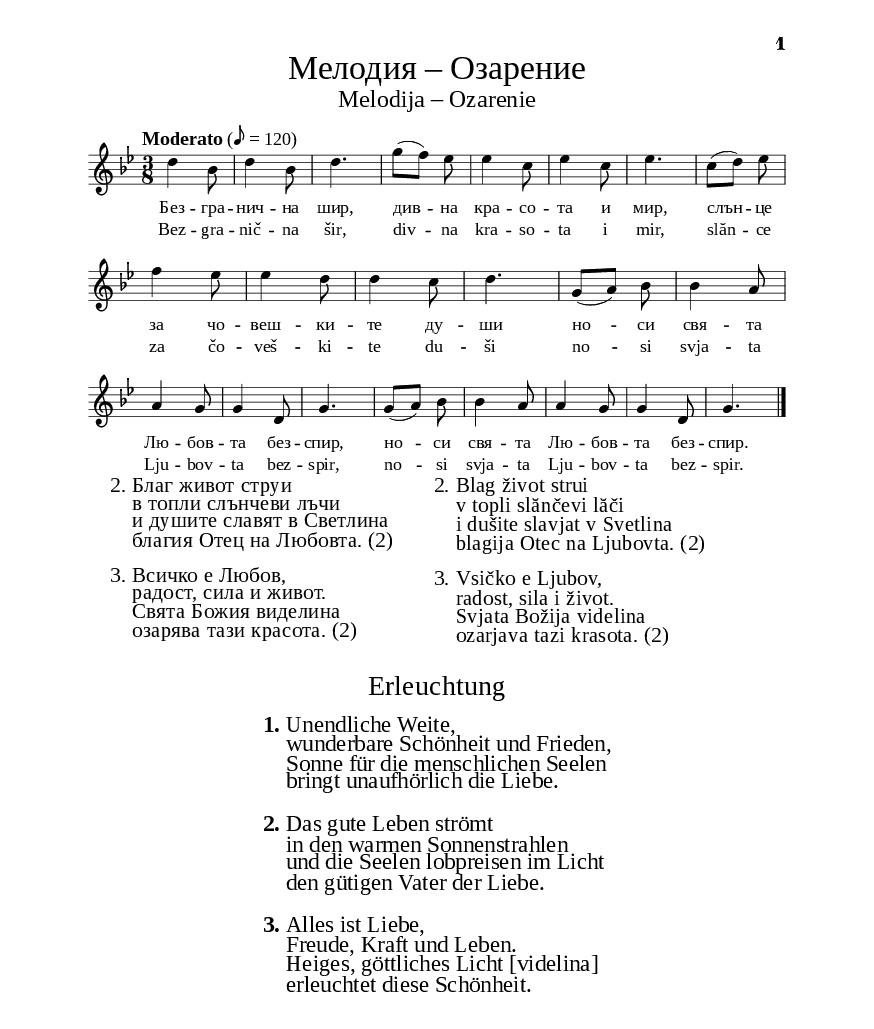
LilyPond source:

\version "2.24.2"

% include paper part and global functions
\include "include/globals.ily"

\bookpart {
  \label #'ref189
  \tocItem \markup "Мелодия – Озарение – Melodija – Ozarenie"
  \include "include/bookpart-paper.ily"
  \score {
    \include "include/score-layout.ily"

    \new Voice \absolute {
      \clef treble
      \key g \minor
      \time 3/8
      \tempoFunc "Moderato" 8 "120"
      \autoBeamOff
      d''4 bes'8 | % 2
      d''4 bes'8 | % 3
      d''4. | % 4
      g''8 ( [ f''8 ) ] es''8 | % 5
      es''4 c''8 | % 6
      es''4 c''8 | % 7
      es''4. | % 8
      c''8 ( [ d''8 ) ] es''8 \break | % 9
      f''4 es''8 |
      es''4 d''8 | % 11
      d''4 c''8 | % 12
      d''4. | % 13
      g'8 ( [  a'8 ) ] bes'8 | % 14
      bes'4  a'8 \break | % 15
      a'4  g'8 | % 16
      g'4  d'8 | % 17
      g'4. | % 18
      g'8 ( [  a'8 ) ] bes'8 | % 19
      bes'4  a'8 |
      a'4  g'8 | % 21
      g'4  d'8 | % 22
      g'4. \bar "|."
    }

    \addlyrics {
      Без -- гра -- нич -- на шир, див
      -- на кра -- со -- та и мир,
      слън -- це за чо -- веш -- ки --
      те ду -- ши но -- си свя -- та
      Лю -- бов -- та без -- спир, но --
      си свя -- та Лю -- бов -- та без --
      спир.}
     \addlyrics {
      Bez -- gra -- nič -- na šir, div
      -- na kra -- so -- ta i mir,
      slăn -- ce za čo -- veš -- ki --
      te du -- ši no -- si svja -- ta
      Lju -- bov -- ta bez -- spir, no --
      si svja -- ta Lju -- bov -- ta bez --
      spir.}

        \header {
          title = \titleFunc "Мелодия – Озарение" "Melodija – Ozarenie"
        }

        \midi{}

      } % score

      \markup \fontsize #bgCoupletFontSize {
        \hspace #3
        \override #`(baseline-skip . ,bgCoupletBaselineSkip)
        \column {

          \line {   2.  Благ живот струи }
          \line {   "   " в топли слънчеви лъчи }
          \line {   "   " и душите славят в Светлина }
          \line {   "   " благия Отец на Любовта. (2) }
          \line {   "   " }
          \line {   3. Всичко е Любов, }
          \line {   "   " радост, сила и живот. }
          \line {   "   " Свята Божия виделина }
          \line {   "   " озарява тази красота. (2)}
        }

        \hspace #5
        \override #`(baseline-skip . ,bgCoupletBaselineSkip)
          \column {
          \line {   2.  Blag život strui }
          \line {   "   " v topli slănčevi lăči }
          \line {   "   " i dušite slavjat v Svetlina }
          \line {   "   " blagija Otec na Ljubovta. (2) }
          \line {   "   " }
          \line {   3. Vsičko e Ljubov, }
          \line {   "   " radost, sila i život. }
          \line {   "   " Svjata Božija videlina }
          \line {   "   " ozarjava tazi krasota. (2)}
        } %column
      } % markup

    

    \markup \empty-two
      % include foreign translation(s) of the song
      \version "2.24.4"

\markup \fill-line { \fontsize #deTitleFontSize "Erleuchtung" }
\markup \null
\markup \null
\markup \abs-fontsize #11 \override #`(baseline-skip . ,bgCoupletBaselineSkip){
  \fill-line {
    \hspace #0.1
    \column {
      \line {
        \bold "1."
        \column {
          "Unendliche Weite,"
          "wunderbare Schönheit und Frieden,"
          "Sonne für die menschlichen Seelen"
          "bringt unaufhörlich die Liebe."
        }
      }
      \vspace #1
      \line {
        \bold "2."
        \column {
          "Das gute Leben strömt"
          "in den warmen Sonnenstrahlen"
          "und die Seelen lobpreisen im Licht"
          "den gütigen Vater der Liebe."
        }
      }
      \vspace #1
      \line {
        \bold "3."
        \column {
          "Alles ist Liebe,"
          "Freude, Kraft und Leben."
          "Heiges, göttliches Licht [videlina]"
          "erleuchtet diese Schönheit."
        }
      }
    }\hspace #0.1
  }
}


    } % bookpart

    % Più mosso
    %
